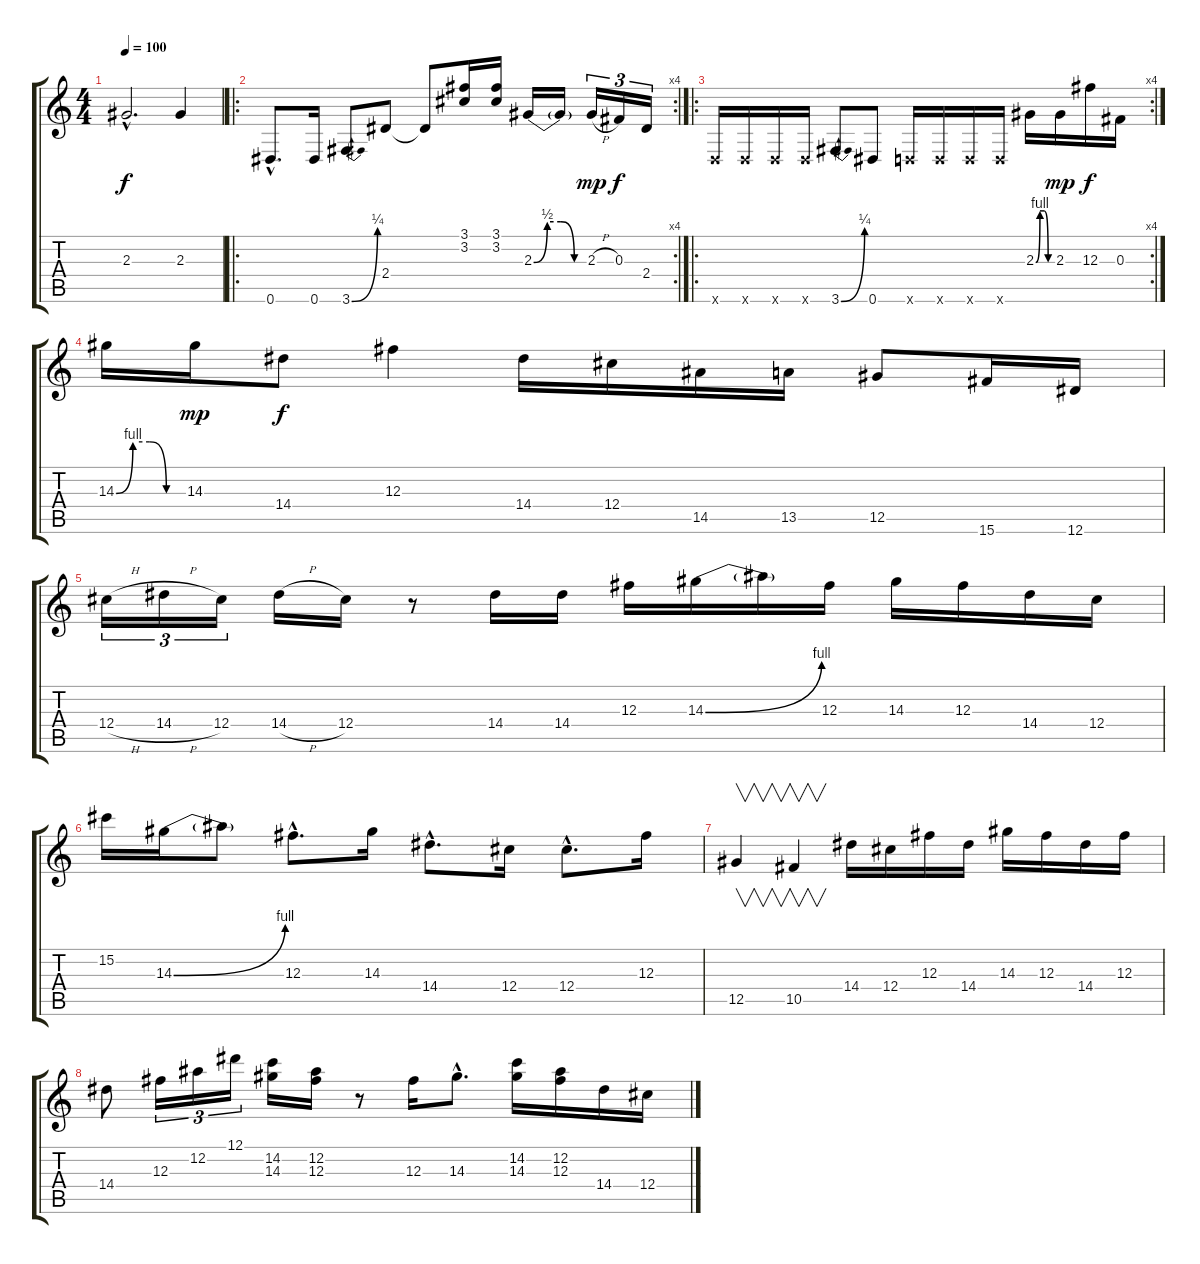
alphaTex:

\track "" {instrument overdrivenguitar}
\staff {score tabs}
\tuning (Eb4 Bb3 Gb3 Db3 Ab2 Eb2) {hide}
\ts (4 4)
\tempo 100
\clef g2
\ks c
2.3{hac t}.2{d dy f} 2.3.4 |
\ro
\rc 4
0.6{hac}.8{d} 0.6.16 3.6{be (bend 0 0 60 1)}.8 2.4.8 2.4{t}.8 (3.1 3.2).16 (3.1 3.2).16 2.3{be (custom 0 0 15 2 30 2 45 0 60 0)}.16 2.3{t}.16 2.3{h}.16{tu (3 2) dy mp} 0.3.16{tu (3 2) dy f} 2.4.16{tu (3 2)} |
\ro
\rc 4
-1.6{x}.16 -1.6{x}.16 -1.6{x}.16 -1.6{x}.16 3.6{be (bend 0 0 60 1)}.8 0.6.8 -1.6{x}.16 -1.6{x}.16 -1.6{x}.16 -1.6{x}.16 2.3{be (custom 0 0 15 4 30 4 45 0 60 0)}.16 2.3.16{dy mp} 12.3.16{dy f} 0.3.16 |
14.3{be (custom 0 0 15 4 30 4 45 0 60 0)}.16 14.3.16{dy mp} 14.4.8{dy f} 12.3.4 14.4.16 12.4.16 14.5.16 13.5.16 12.5.8 15.6.16 12.6.16 |
12.4{h}.16{tu (3 2)} 14.4{h}.16{tu (3 2)} 12.4.16{tu (3 2)} 14.4{h}.16 12.4.16 r.8 14.4.16 14.4.16 12.3.16 14.3{be (bend 0 0 60 4)}.16 14.3{t}.16 12.3.16 14.3.16 12.3.16 14.4.16 12.4.16 |
15.2.16 14.3{be (bend 0 0 60 4)}.16 14.3{t}.8 12.3{hac}.8{d} 14.3.16 14.4{hac}.8{d} 12.4.16 12.4{hac}.8{d} 12.3.16 |
12.5.4{v} 10.5.4{v} 14.4.16 12.4.16 12.3.16 14.4.16 14.3.16 12.3.16 14.4.16 12.3.16 |
14.4.8 12.3.16{tu (3 2)} 12.2.16{tu (3 2)} 12.1.16{tu (3 2)} (14.2 14.3).16 (12.2 12.3).16 r.8 12.3.16 14.3{hac}.8{d} (14.2 14.3).16 (12.2 12.3).16 14.4.16 12.4.16
